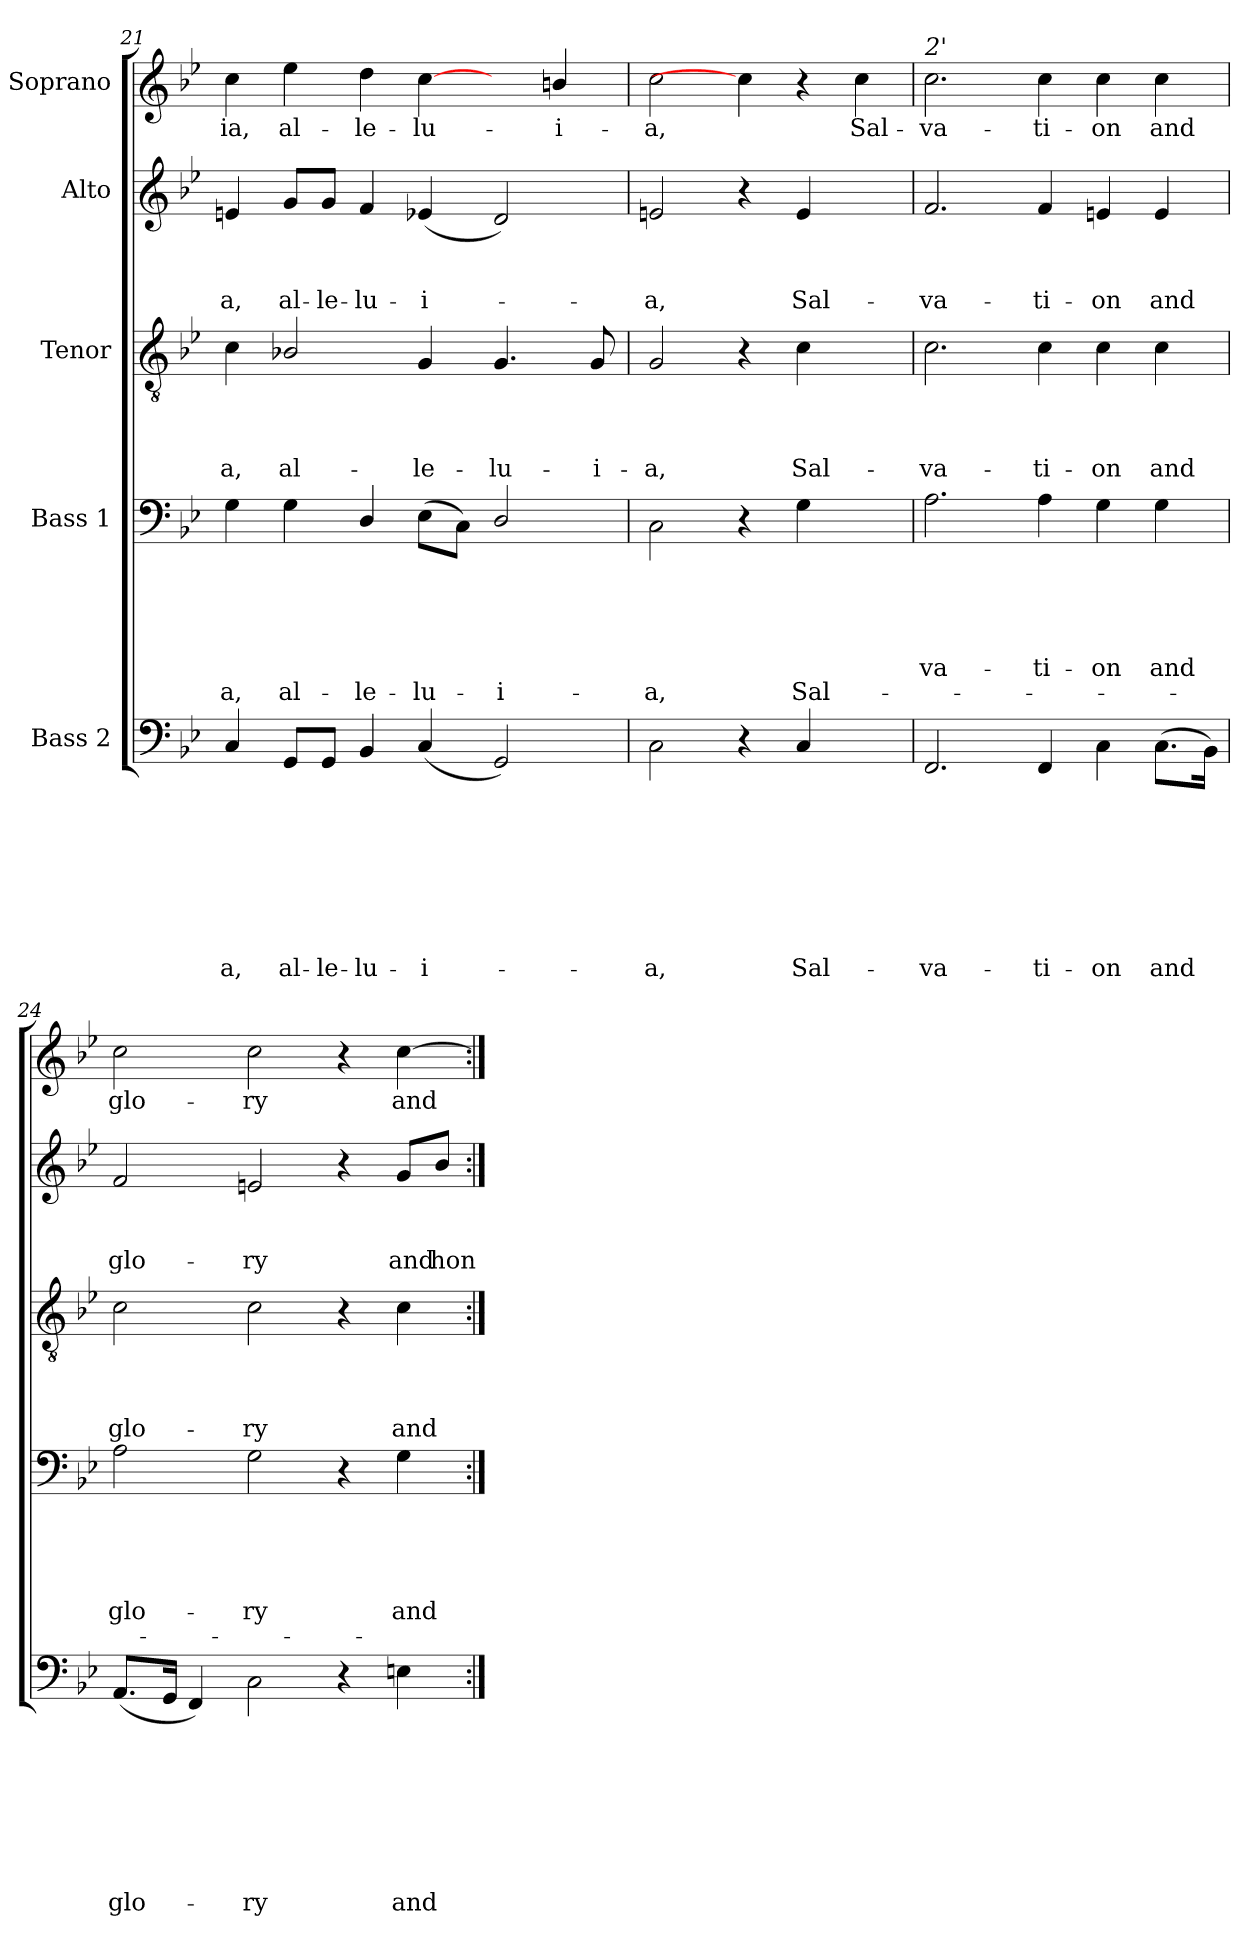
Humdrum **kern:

**kern	**text	**text	**text	**text	**text	**text	**text	**text	**kern	**text	**text	**text	**text	**text	**text	**kern	**text	**text	**text	**text	**kern	**text	**text	**text	**kern	**text
*part5	*part5	*part5	*part5	*part5	*part5	*part5	*part5	*part5	*part4	*part4	*part4	*part4	*part4	*part4	*part4	*part3	*part3	*part3	*part3	*part3	*part2	*part2	*part2	*part2	*part1	*part1
*staff5	*staff5	*staff5	*staff5	*staff5	*staff5	*staff5	*staff5	*staff5	*staff4	*staff4	*staff4	*staff4	*staff4	*staff4	*staff4	*staff3	*staff3	*staff3	*staff3	*staff3	*staff2	*staff2	*staff2	*staff2	*staff1	*staff1
*I"Bass 2	*	*	*	*	*	*	*	*	*I"Bass 1	*	*	*	*	*	*	*I"Tenor	*	*	*	*	*I"Alto	*	*	*	*I"Soprano	*
*clefF4	*	*	*	*	*	*	*	*	*clefF4	*	*	*	*	*	*	*clefGv2	*	*	*	*	*clefG2	*	*	*	*clefG2	*
*k[b-e-]	*	*	*	*	*	*	*	*	*k[b-e-]	*	*	*	*	*	*	*k[b-e-]	*	*	*	*	*k[b-e-]	*	*	*	*k[b-e-]	*
*B-:	*	*	*	*	*	*	*	*	*B-:	*	*	*	*	*	*	*B-:	*	*	*	*	*B-:	*	*	*	*B-:	*
=21	=21	=21	=21	=21	=21	=21	=21	=21	=21	=21	=21	=21	=21	=21	=21	=21	=21	=21	=21	=21	=21	=21	=21	=21	=21	=21
!	!	!	!	!	!	!	!	!LO:LY:b	!	!	!	!	!	!	!LO:LY:b	!	!	!	!	!LO:LY:b	!	!	!	!LO:LY:b	!	!LO:LY:b
4C/	.	.	.	.	.	.	.	-a,	4G\	.	.	.	.	.	-a,	4c\	.	.	.	-a,	4en/	.	.	-a,	4cc\	-ia,
!	!	!	!	!	!	!	!	!LO:LY:b	!	!	!	!	!	!	!LO:LY:b	!	!	!	!	!LO:LY:b	!	!	!	!LO:LY:b	!	!LO:LY:b
8GG/L	.	.	.	.	.	.	.	al-	4G\	.	.	.	.	.	al-	2B-X/	.	.	.	al-	8g/L	.	.	al-	4ee-\	al-
!	!	!	!	!	!	!	!	!LO:LY:b	!	!	!	!	!	!	!	!	!	!	!	!	!	!	!	!LO:LY:b	!	!
8GG/J	.	.	.	.	.	.	.	-le-	.	.	.	.	.	.	.	.	.	.	.	.	8g/J	.	.	-le-	.	.
!	!	!	!	!	!	!	!	!LO:LY:b:rj	!	!	!	!	!	!	!LO:LY:b	!	!	!	!	!	!	!	!	!LO:LY:b:rj	!	!LO:LY:b
4BB-/	.	.	.	.	.	.	.	-lu-	4D/	.	.	.	.	.	-le-	.	.	.	.	.	4f/	.	.	-lu-	4dd\	-le-
!	!	!	!	!	!	!	!	!LO:LY:b:rj	!	!	!	!	!	!	!LO:LY:b	!	!	!	!	!LO:LY:b	!	!	!	!LO:LY:b:rj	!	!LO:LY:b
(<4C/	.	.	.	.	.	.	.	-i-	(>8E-\L	.	.	.	.	.	-lu-	4G/	.	.	.	-le-	(<4e-X/	.	.	-i-	[4cc\	-lu-
.	.	.	.	.	.	.	.	.	8C\J)	.	.	.	.	.	.	.	.	.	.	.	.	.	.	.	.	.
!	!	!	!	!	!	!	!	!	!	!	!	!	!	!	!LO:LY:b	!	!	!	!	!LO:LY:b	!	!	!	!	!	!
2GG/)	.	.	.	.	.	.	.	.	2D/	.	.	.	.	.	-i-	4.G/	.	.	.	-lu-	2d/)	.	.	.	4ryy	.
!	!	!	!	!	!	!	!	!	!	!	!	!	!	!	!	!	!	!	!	!	!	!	!	!	!	!LO:LY:b
.	.	.	.	.	.	.	.	.	.	.	.	.	.	.	.	.	.	.	.	.	.	.	.	.	4bn/	-i-
!	!	!	!	!	!	!	!	!	!	!	!	!	!	!	!	!	!	!	!	!LO:LY:b	!	!	!	!	!	!
.	.	.	.	.	.	.	.	.	.	.	.	.	.	.	.	8G/	.	.	.	-i-	.	.	.	.	.	.
=22	=22	=22	=22	=22	=22	=22	=22	=22	=22	=22	=22	=22	=22	=22	=22	=22	=22	=22	=22	=22	=22	=22	=22	=22	=22	=22
!	!	!	!	!	!	!	!	!LO:LY:b	!	!	!	!	!	!	!LO:LY:b	!	!	!	!	!LO:LY:b	!	!	!	!LO:LY:b	!	!LO:LY:b
2C\	.	.	.	.	.	.	.	-a,	2C\	.	.	.	.	.	-a,	2G/	.	.	.	-a,	2en/	.	.	-a,	2cc\	-a,
4r	.	.	.	.	.	.	.	.	4r	.	.	.	.	.	.	4r	.	.	.	.	4r	.	.	.	4cc\]	.
!	!	!	!	!	!	!	!	!LO:LY:b	!	!	!	!	!	!	!LO:LY:b	!	!	!	!	!LO:LY:b	!	!	!	!LO:LY:b	!	!
4C/	.	.	.	.	.	.	.	Sal-	4G\	.	.	.	.	.	Sal-	4c\	.	.	.	Sal-	4e/	.	.	Sal-	4r	.
!	!	!	!	!	!	!	!	!	!	!	!	!	!	!	!	!	!	!	!	!	!	!	!	!	!	!LO:LY:b
4ryy	.	.	.	.	.	.	.	.	4ryy	.	.	.	.	.	.	4ryy	.	.	.	.	4ryy	.	.	.	4cc\	Sal-
!!LO:LB:g=z
=23	=23	=23	=23	=23	=23	=23	=23	=23	=23	=23	=23	=23	=23	=23	=23	=23	=23	=23	=23	=23	=23	=23	=23	=23	=23	=23
!	!	!	!	!	!	!	!	!	!	!	!	!	!	!	!	!	!	!	!	!	!	!	!	!	!LO:TX:a:i:t=2'	!
!	!	!	!	!	!	!	!	!LO:LY:b	!	!	!	!	!	!LO:LY:b	!	!	!	!	!	!LO:LY:b	!	!	!	!LO:LY:b	!	!LO:LY:b
2.FF/	.	.	.	.	.	.	.	-va-	2.A\	.	.	.	.	-va-	.	2.c\	.	.	.	-va-	2.f/	.	.	-va-	2.cc\	-va-
!	!	!	!	!	!	!	!	!LO:LY:b	!	!	!	!	!	!LO:LY:b	!	!	!	!	!	!LO:LY:b	!	!	!	!LO:LY:b	!	!LO:LY:b
4FF/	.	.	.	.	.	.	.	-ti-	4A\	.	.	.	.	-ti-	.	4c\	.	.	.	-ti-	4f/	.	.	-ti-	4cc\	-ti-
!	!	!	!	!	!	!	!	!LO:LY:b	!	!	!	!	!	!LO:LY:b	!	!	!	!	!	!LO:LY:b	!	!	!	!LO:LY:b	!	!LO:LY:b
4C\	.	.	.	.	.	.	.	-on	4G\	.	.	.	.	-on	.	4c\	.	.	.	-on	4en/	.	.	-on	4cc\	-on
!	!	!	!	!	!	!	!	!LO:LY:b	!	!	!	!	!	!LO:LY:b	!	!	!	!	!	!LO:LY:b	!	!	!	!LO:LY:b	!	!LO:LY:b
(>8.C\L	.	.	.	.	.	.	.	and	4G\	.	.	.	.	and	.	4c\	.	.	.	and	4e/	.	.	and	4cc\	and
16BB-\Jk)	.	.	.	.	.	.	.	.	.	.	.	.	.	.	.	.	.	.	.	.	.	.	.	.	.	.
=24	=24	=24	=24	=24	=24	=24	=24	=24	=24	=24	=24	=24	=24	=24	=24	=24	=24	=24	=24	=24	=24	=24	=24	=24	=24	=24
!	!	!	!	!	!	!	!	!LO:LY:b	!	!	!	!	!	!LO:LY:b	!	!	!	!	!	!LO:LY:b	!	!	!	!LO:LY:b	!	!LO:LY:b
(<8.AA/L	.	.	.	.	.	.	.	glo-	2A\	.	.	.	.	glo-	.	2c\	.	.	.	glo-	2f/	.	.	glo-	2cc\	glo-
16GG/Jk	.	.	.	.	.	.	.	.	.	.	.	.	.	.	.	.	.	.	.	.	.	.	.	.	.	.
4FF/)	.	.	.	.	.	.	.	.	.	.	.	.	.	.	.	.	.	.	.	.	.	.	.	.	.	.
!	!	!	!	!	!	!	!	!LO:LY:b	!	!	!	!	!	!LO:LY:b	!	!	!	!	!	!LO:LY:b	!	!	!	!LO:LY:b	!	!LO:LY:b
2C\	.	.	.	.	.	.	.	-ry	2G\	.	.	.	.	-ry	.	2c\	.	.	.	-ry	2en/	.	.	-ry	2cc\	-ry
4r	.	.	.	.	.	.	.	.	4r	.	.	.	.	.	.	4r	.	.	.	.	4r	.	.	.	4r	.
!	!	!	!	!	!	!	!	!LO:LY:b	!	!	!	!	!	!LO:LY:b	!	!	!	!	!	!LO:LY:b	!	!	!	!LO:LY:b:rj	!	!LO:LY:b
4En\	.	.	.	.	.	.	.	and	4G\	.	.	.	.	and	.	4c\	.	.	.	and	8g/L	.	.	and	[>4cc\	and
!	!	!	!	!	!	!	!	!	!	!	!	!	!	!	!	!	!	!	!	!	!	!	!	!LO:LY:b	!	!
.	.	.	.	.	.	.	.	.	.	.	.	.	.	.	.	.	.	.	.	.	8b-/J	.	.	hon-	.	.
=:|!	=:|!	=:|!	=:|!	=:|!	=:|!	=:|!	=:|!	=:|!	=:|!	=:|!	=:|!	=:|!	=:|!	=:|!	=:|!	=:|!	=:|!	=:|!	=:|!	=:|!	=:|!	=:|!	=:|!	=:|!	=:|!	=:|!
*-	*-	*-	*-	*-	*-	*-	*-	*-	*-	*-	*-	*-	*-	*-	*-	*-	*-	*-	*-	*-	*-	*-	*-	*-	*-	*-
